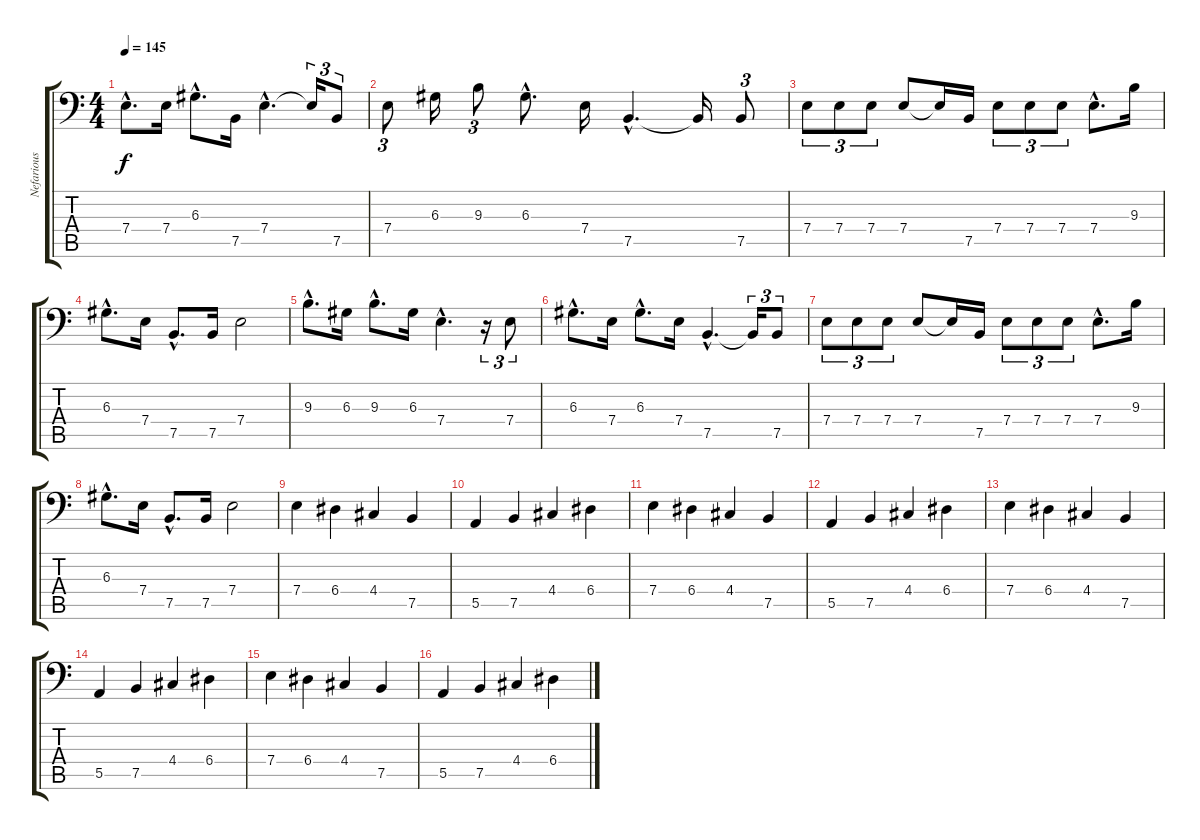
\track ("Nefarious" "Nefarious") {instrument electricbasspick}
\staff {score tabs}
\tuning (C3 G2 D2 A1 E1 B0) {hide}
\ts (4 4)
\tempo 145
\clef f4
\ks c
7.4{hac}.8{d dy f} 7.4.16 6.3{hac}.8{d} 7.5.16 7.4{hac}.4{d} 7.4{t}.16{tu (3 2)} 7.5.8{tu (3 2)} |
7.4.8{tu (3 2)} 6.3.16 9.3.8{tu (3 2)} 6.3{hac}.8{d} 7.4.16 7.5{hac}.4{d} 7.5{t}.16 7.5.8{tu (3 2)} |
7.4.8{tu (3 2)} 7.4.8{tu (3 2)} 7.4.8{tu (3 2)} 7.4.8 7.4{t}.16 7.5.16 7.4.8{tu (3 2)} 7.4.8{tu (3 2)} 7.4.8{tu (3 2)} 7.4{hac}.8{d} 9.3.16 |
6.3{hac}.8{d} 7.4.16 7.5{hac}.8{d} 7.5.16 7.4.2 |
9.3{hac}.8{d} 6.3.16 9.3{hac}.8{d} 6.3.16 7.4{hac}.4{d} r.16{tu (3 2)} 7.4.8{tu (3 2)} |
6.3{hac}.8{d} 7.4.16 6.3{hac}.8{d} 7.4.16 7.5{hac}.4{d} 7.5{t}.16{tu (3 2)} 7.5.8{tu (3 2)} |
7.4.8{tu (3 2)} 7.4.8{tu (3 2)} 7.4.8{tu (3 2)} 7.4.8 7.4{t}.16 7.5.16 7.4.8{tu (3 2)} 7.4.8{tu (3 2)} 7.4.8{tu (3 2)} 7.4{hac}.8{d} 9.3.16 |
6.3{hac}.8{d} 7.4.16 7.5{hac}.8{d} 7.5.16 7.4.2 |
7.4.4 6.4.4 4.4.4 7.5.4 |
5.5.4 7.5.4 4.4.4 6.4.4 |
7.4.4 6.4.4 4.4.4 7.5.4 |
5.5.4 7.5.4 4.4.4 6.4.4 |
7.4.4 6.4.4 4.4.4 7.5.4 |
5.5.4 7.5.4 4.4.4 6.4.4 |
7.4.4 6.4.4 4.4.4 7.5.4 |
5.5.4 7.5.4 4.4.4 6.4.4
